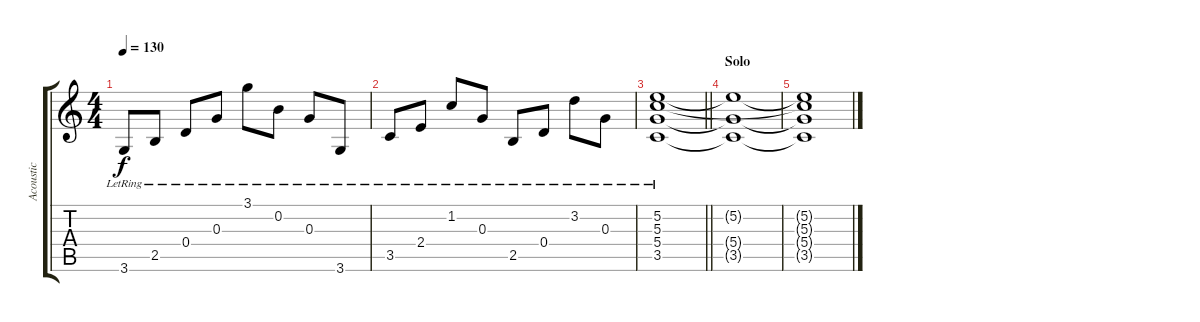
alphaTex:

\track ("Acoustic" "Acoustic") {instrument acousticguitarsteel}
\staff {score tabs}
\tuning (E4 B3 G3 D3 A2 E2) {hide}
\ts (4 4)
\tempo 130
\clef g2
\ks c
3.6{lr}.8{dy f} 2.5{lr}.8 0.4{lr}.8 0.3{lr}.8 3.1{lr}.8 0.2{lr}.8 0.3{lr}.8 3.6{lr}.8 |
3.5{lr}.8 2.4{lr}.8 1.2{lr}.8 0.3{lr}.8 2.5{lr}.8 0.4{lr}.8 3.2{lr}.8 0.3{lr}.8 |
\barLineRight lightlight
(5.2{lr} 5.3{lr} 5.4{lr} 3.5{lr}).1 |
\section ("" "Solo")
(5.2{t} 5.4{t} 3.5{t}).1 |
(5.2{t} 5.3{t} 5.4{t} 3.5{t}).1
